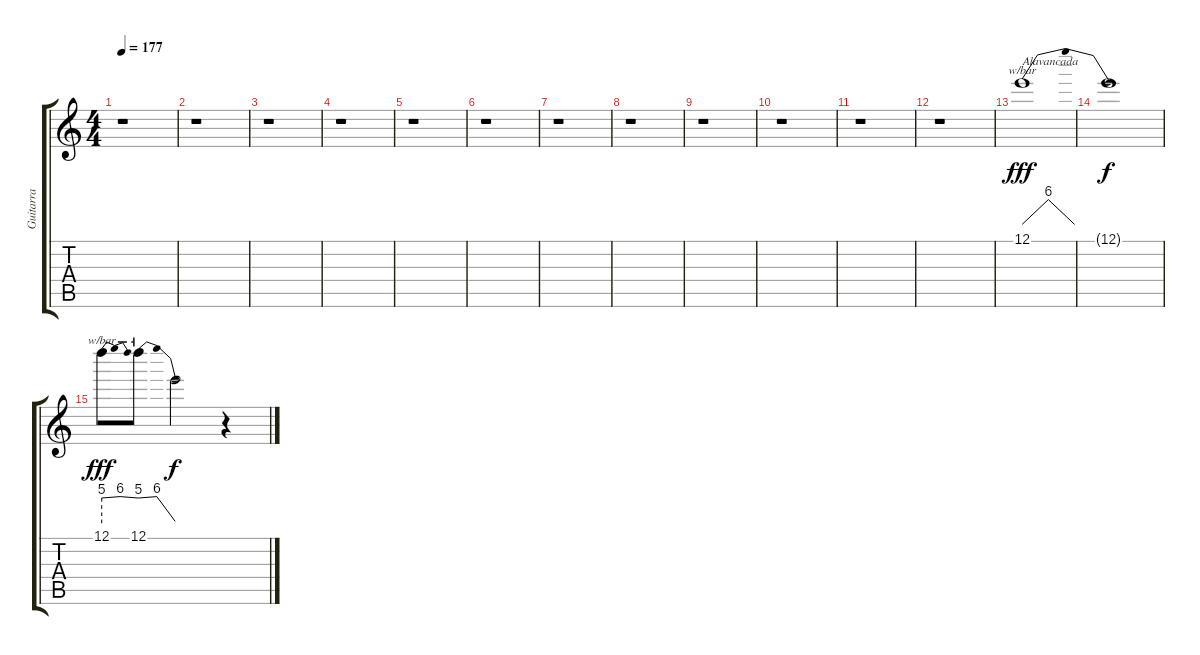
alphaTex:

\track ("Guitarra" "Guitarra") {instrument distortionguitar}
\staff {score tabs}
\tuning (E4 B3 G3 D3 A2 E2) {hide}
\ts (4 4)
\tempo 177
\clef g2
\ks c
r.1{dy fff} |
r.1 |
r.1 |
r.1 |
r.1 |
r.1 |
r.1 |
r.1 |
r.1 |
r.1 |
r.1 |
r.1 |
12.1.1{tbe (dip default 0 0 30 24 44 24 60 0) txt "Alavancada"} |
12.1{t}.1{dy f} |
12.1.8{tbe (dip default 0 20 30 24 60 20) dy fff} 12.1.8{tbe (dip default 0 20 30 24 60 0)} 12.1{t}.2{dy f} r.4
